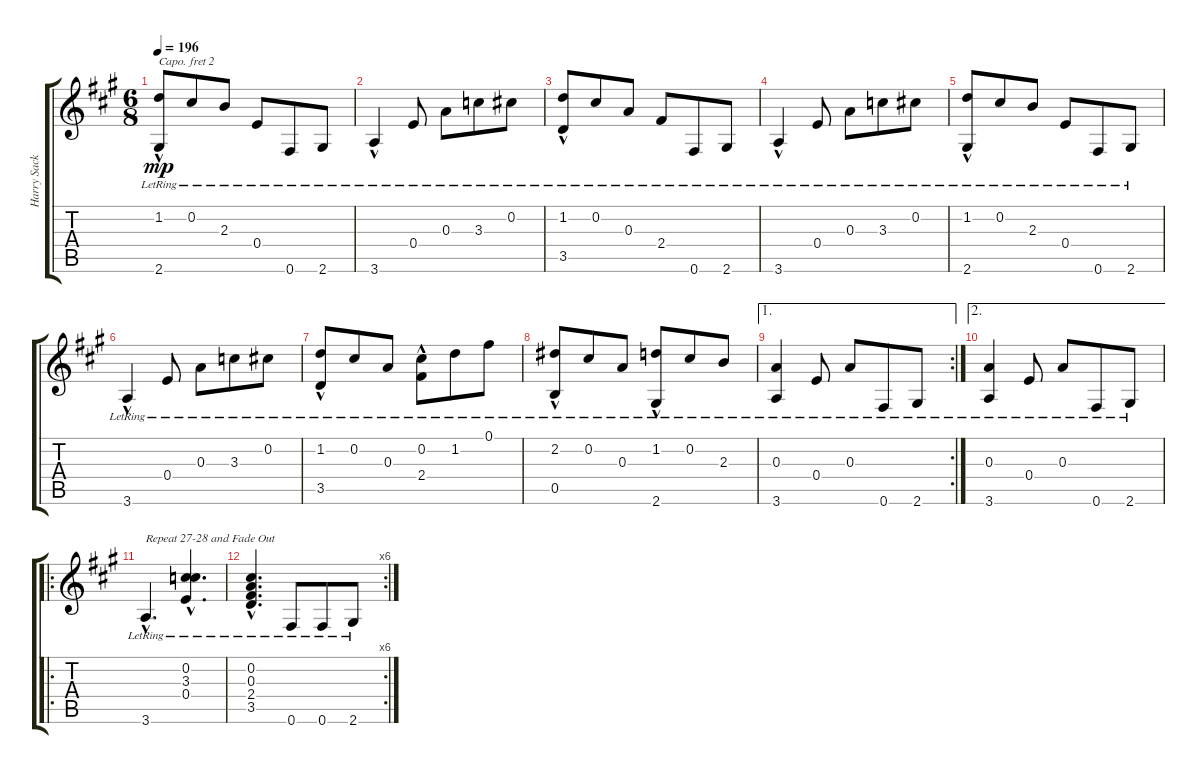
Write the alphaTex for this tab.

\track ("Harry Sacksioni" "Harry Sack") {instrument acousticguitarsteel}
\staff {score tabs}
\capo 2
\tuning (E4 B3 G3 D3 A2 E2) {hide}
\ts (6 8)
\tempo 196
\clef g2
\ks a
(1.2{lr} 2.6{hac lr}).8{dy mp} 0.2{lr}.8 2.3{lr}.8 0.4{lr}.8 0.6{lr}.8 2.6{lr}.8 |
3.6{hac lr}.4 0.4{lr}.8 0.3{lr}.8 3.3{lr}.8 0.2{lr}.8 |
(1.2{lr} 3.5{hac lr}).8 0.2{lr}.8 0.3{lr}.8 2.4{lr}.8 0.6{lr}.8 2.6{lr}.8 |
3.6{hac lr}.4 0.4{lr}.8 0.3{lr}.8 3.3{lr}.8 0.2{lr}.8 |
(1.2{lr} 2.6{hac lr}).8 0.2{lr}.8 2.3{lr}.8 0.4{lr}.8 0.6{lr}.8 2.6{lr}.8 |
3.6{hac lr}.4 0.4{lr}.8 0.3{lr}.8 3.3{lr}.8 0.2{lr}.8 |
(1.2{lr} 3.5{hac lr}).8 0.2{lr}.8 0.3{lr}.8 (0.2{lr} 2.4{hac lr}).8 1.2{lr}.8 0.1{lr}.8 |
(2.2{lr} 0.5{hac lr}).8 0.2{lr}.8 0.3{lr}.8 (1.2{lr} 2.6{hac lr}).8 0.2{lr}.8 2.3{lr}.8 |
\ae 1
\rc 2
(0.3{lr} 3.6{lr}).4 0.4{lr}.8 0.3{lr}.8 0.6{lr}.8 2.6{lr}.8 |
\ae 2
(0.3{lr} 3.6{lr}).4 0.4{lr}.8 0.3{lr}.8 0.6{lr}.8 2.6{lr}.8 |
\ro
3.6{hac lr}.4{d txt "Repeat 27-28 and Fade Out"} (0.2{hac lr} 3.3{hac lr} 0.4{hac lr}).4{d} |
\rc 6
(0.2{hac lr} 0.3{hac lr} 2.4{hac lr} 3.5{hac lr}).4{d} 0.6{lr}.8 0.6{lr}.8 2.6{lr}.8
